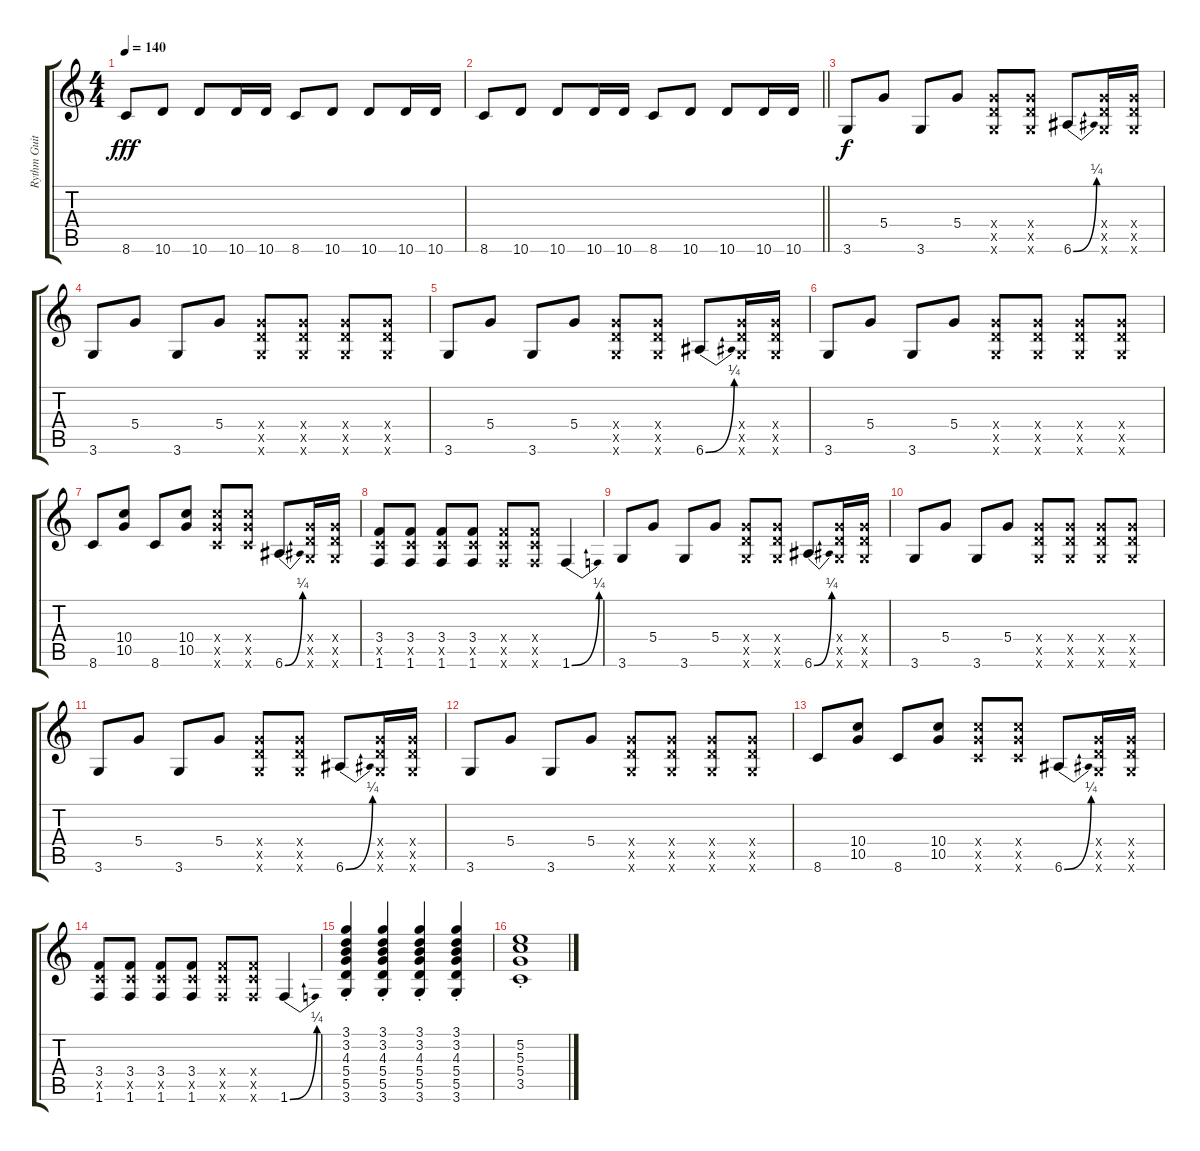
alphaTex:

\track ("Rythm Guitar 1" "Rythm Guit") {instrument overdrivenguitar}
\staff {score tabs}
\tuning (E4 B3 G3 D3 A2 E2) {hide}
\ts (4 4)
\tempo 140
\clef g2
\ks c
8.6.8{dy fff} 10.6.8 10.6.8 10.6.16 10.6.16 8.6.8 10.6.8 10.6.8 10.6.16 10.6.16 |
\barLineRight lightlight
8.6.8 10.6.8 10.6.8 10.6.16 10.6.16 8.6.8 10.6.8 10.6.8 10.6.16 10.6.16 |
3.6.8{dy f} 5.4.8 3.6.8 5.4.8 (5.4{x} 5.5{x} 3.6{x}).8 (5.4{x} 5.5{x} 3.6{x}).8 6.6{be (bend 0 0 60 1)}.8 (5.4{x} 5.5{x} 3.6{x}).16 (5.4{x} 5.5{x} 3.6{x}).16 |
3.6.8 5.4.8 3.6.8 5.4.8 (5.4{x} 5.5{x} 3.6{x}).8 (5.4{x} 5.5{x} 3.6{x}).8 (5.4{x} 5.5{x} 3.6{x}).8 (5.4{x} 5.5{x} 3.6{x}).8 |
3.6.8 5.4.8 3.6.8 5.4.8 (5.4{x} 5.5{x} 3.6{x}).8 (5.4{x} 5.5{x} 3.6{x}).8 6.6{be (bend 0 0 60 1)}.8 (5.4{x} 5.5{x} 3.6{x}).16 (5.4{x} 5.5{x} 3.6{x}).16 |
3.6.8 5.4.8 3.6.8 5.4.8 (5.4{x} 5.5{x} 3.6{x}).8 (5.4{x} 5.5{x} 3.6{x}).8 (5.4{x} 5.5{x} 3.6{x}).8 (5.4{x} 5.5{x} 3.6{x}).8 |
8.6.8 (10.4 10.5).8 8.6.8 (10.4 10.5).8 (10.4{x} 10.5{x} 8.6{x}).8 (10.4{x} 10.5{x} 8.6{x}).8 6.6{be (bend 0 0 60 1)}.8 (5.4{x} 5.5{x} 3.6{x}).16 (5.4{x} 5.5{x} 3.6{x}).16 |
(3.4 3.5{x} 1.6).8 (3.4 3.5{x} 1.6).8 (3.4 3.5{x} 1.6).8 (3.4 3.5{x} 1.6).8 (3.4{x} 3.5{x} 1.6{x}).8 (3.4{x} 3.5{x} 1.6{x}).8 1.6{be (bend 0 0 60 1)}.4 |
3.6.8 5.4.8 3.6.8 5.4.8 (5.4{x} 5.5{x} 3.6{x}).8 (5.4{x} 5.5{x} 3.6{x}).8 6.6{be (bend 0 0 60 1)}.8 (5.4{x} 5.5{x} 3.6{x}).16 (5.4{x} 5.5{x} 3.6{x}).16 |
3.6.8 5.4.8 3.6.8 5.4.8 (5.4{x} 5.5{x} 3.6{x}).8 (5.4{x} 5.5{x} 3.6{x}).8 (5.4{x} 5.5{x} 3.6{x}).8 (5.4{x} 5.5{x} 3.6{x}).8 |
3.6.8 5.4.8 3.6.8 5.4.8 (5.4{x} 5.5{x} 3.6{x}).8 (5.4{x} 5.5{x} 3.6{x}).8 6.6{be (bend 0 0 60 1)}.8 (5.4{x} 5.5{x} 3.6{x}).16 (5.4{x} 5.5{x} 3.6{x}).16 |
3.6.8 5.4.8 3.6.8 5.4.8 (5.4{x} 5.5{x} 3.6{x}).8 (5.4{x} 5.5{x} 3.6{x}).8 (5.4{x} 5.5{x} 3.6{x}).8 (5.4{x} 5.5{x} 3.6{x}).8 |
8.6.8 (10.4 10.5).8 8.6.8 (10.4 10.5).8 (10.4{x} 10.5{x} 8.6{x}).8 (10.4{x} 10.5{x} 8.6{x}).8 6.6{be (bend 0 0 60 1)}.8 (5.4{x} 5.5{x} 3.6{x}).16 (5.4{x} 5.5{x} 3.6{x}).16 |
(3.4 3.5{x} 1.6).8 (3.4 3.5{x} 1.6).8 (3.4 3.5{x} 1.6).8 (3.4 3.5{x} 1.6).8 (3.4{x} 3.5{x} 1.6{x}).8 (3.4{x} 3.5{x} 1.6{x}).8 1.6{be (bend 0 0 60 1)}.4 |
(3.1 3.2{st} 4.3 5.4 5.5 3.6).4 (3.1 3.2 4.3 5.4 5.5{st} 3.6).4 (3.1 3.2{st} 4.3 5.4 5.5 3.6).4 (3.1 3.2{st} 4.3 5.4 5.5 3.6).4 |
(5.2 5.3 5.4 3.5{st}).1
